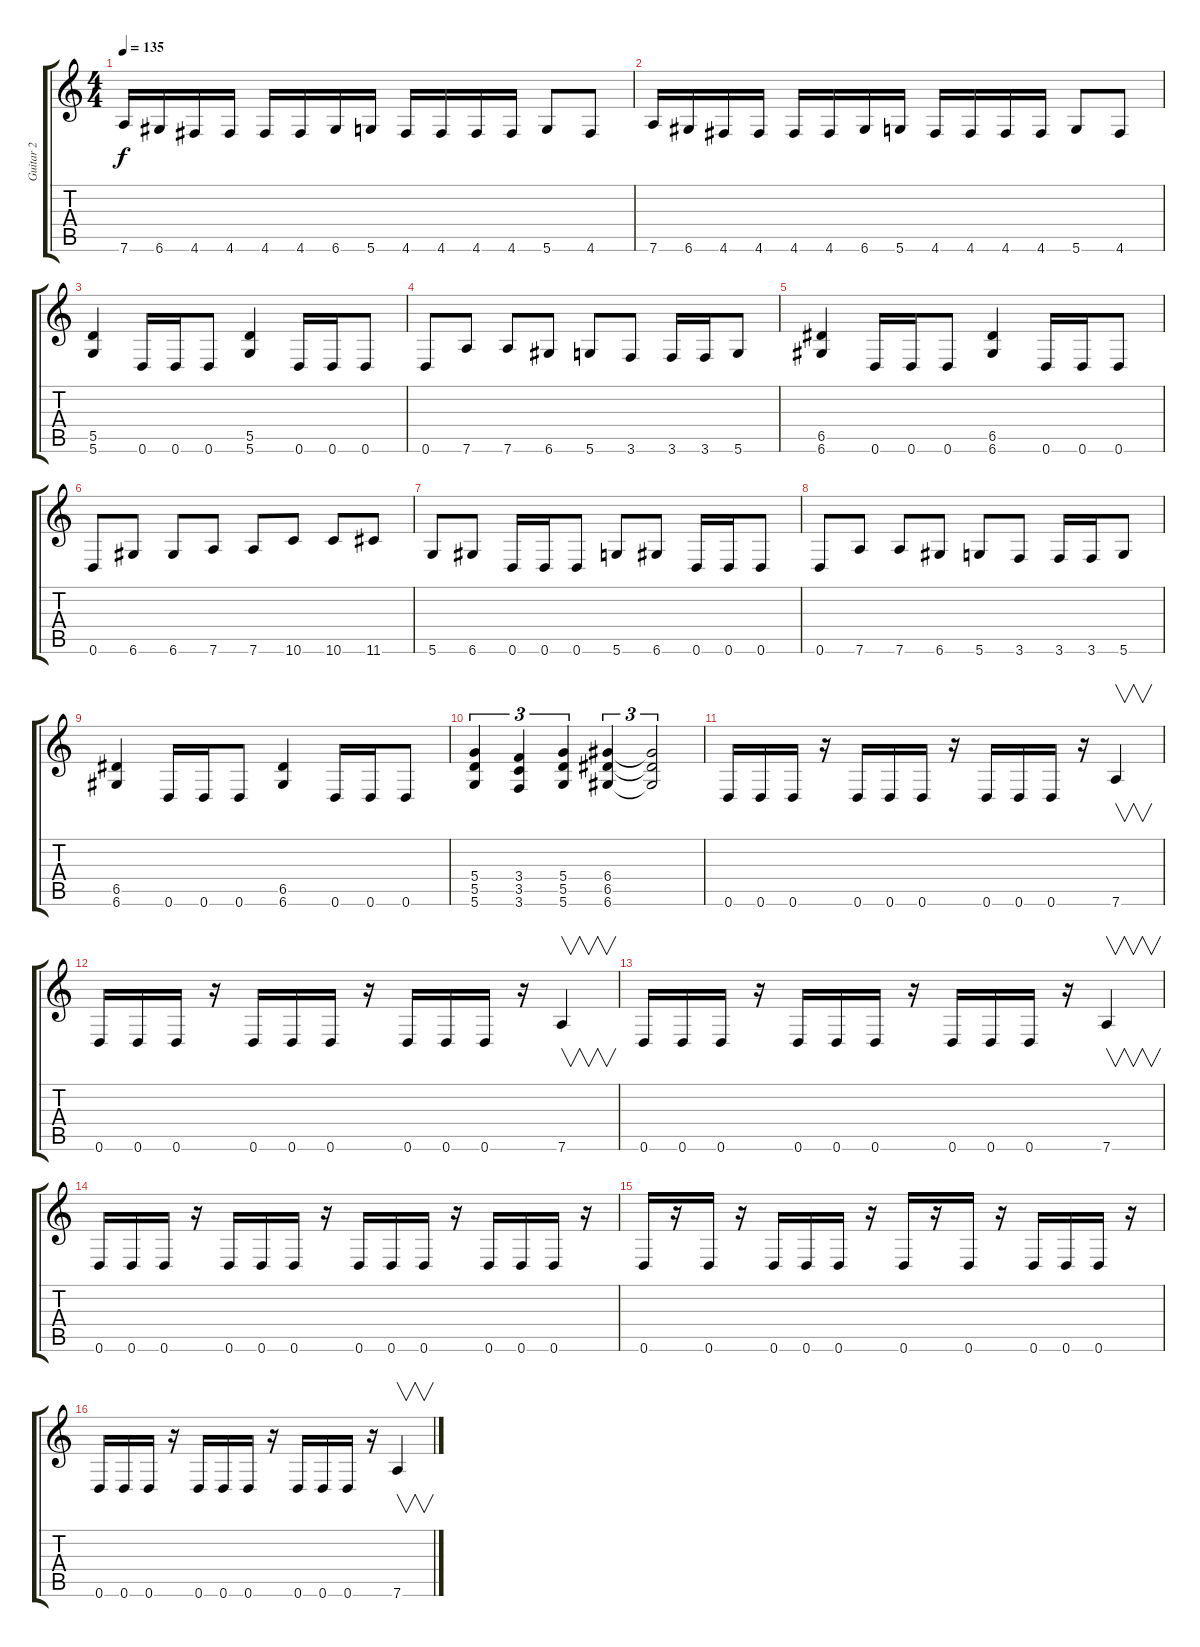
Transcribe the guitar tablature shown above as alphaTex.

\track ("Guitar 2" "Guitar 2") {instrument distortionguitar}
\staff {score tabs}
\tuning (E4 B3 G3 D3 A2 D2) {hide}
\ts (4 4)
\tempo 135
\clef g2
\ks c
7.6.16{dy f} 6.6.16 4.6.16 4.6.16 4.6.16 4.6.16 6.6.16 5.6.16 4.6.16 4.6.16 4.6.16 4.6.16 5.6.8 4.6.8 |
7.6.16 6.6.16 4.6.16 4.6.16 4.6.16 4.6.16 6.6.16 5.6.16 4.6.16 4.6.16 4.6.16 4.6.16 5.6.8 4.6.8 |
(5.5 5.6).4 0.6.16 0.6.16 0.6.8 (5.5 5.6).4 0.6.16 0.6.16 0.6.8 |
0.6.8 7.6.8 7.6.8 6.6.8 5.6.8 3.6.8 3.6.16 3.6.16 5.6.8 |
(6.5 6.6).4 0.6.16 0.6.16 0.6.8 (6.5 6.6).4 0.6.16 0.6.16 0.6.8 |
0.6.8 6.6.8 6.6.8 7.6.8 7.6.8 10.6.8 10.6.8 11.6.8 |
5.6.8 6.6.8 0.6.16 0.6.16 0.6.8 5.6.8 6.6.8 0.6.16 0.6.16 0.6.8 |
0.6.8 7.6.8 7.6.8 6.6.8 5.6.8 3.6.8 3.6.16 3.6.16 5.6.8 |
(6.5 6.6).4 0.6.16 0.6.16 0.6.8 (6.5 6.6).4 0.6.16 0.6.16 0.6.8 |
(5.4 5.5 5.6).4{tu (3 2)} (3.4 3.5 3.6).4{tu (3 2)} (5.4 5.5 5.6).4{tu (3 2)} (6.4 6.5 6.6).4{tu (3 2)} (6.4{t} 6.5{t} 6.6{t}).2{tu (3 2)} |
0.6.16 0.6.16 0.6.16 r.16 0.6.16 0.6.16 0.6.16 r.16 0.6.16 0.6.16 0.6.16 r.16 7.6.4{v} |
0.6.16 0.6.16 0.6.16 r.16 0.6.16 0.6.16 0.6.16 r.16 0.6.16 0.6.16 0.6.16 r.16 7.6.4{v} |
0.6.16 0.6.16 0.6.16 r.16 0.6.16 0.6.16 0.6.16 r.16 0.6.16 0.6.16 0.6.16 r.16 7.6.4{v} |
0.6.16 0.6.16 0.6.16 r.16 0.6.16 0.6.16 0.6.16 r.16 0.6.16 0.6.16 0.6.16 r.16 0.6.16 0.6.16 0.6.16 r.16 |
0.6.16 r.16 0.6.16 r.16 0.6.16 0.6.16 0.6.16 r.16 0.6.16 r.16 0.6.16 r.16 0.6.16 0.6.16 0.6.16 r.16 |
0.6.16 0.6.16 0.6.16 r.16 0.6.16 0.6.16 0.6.16 r.16 0.6.16 0.6.16 0.6.16 r.16 7.6.4{v}
